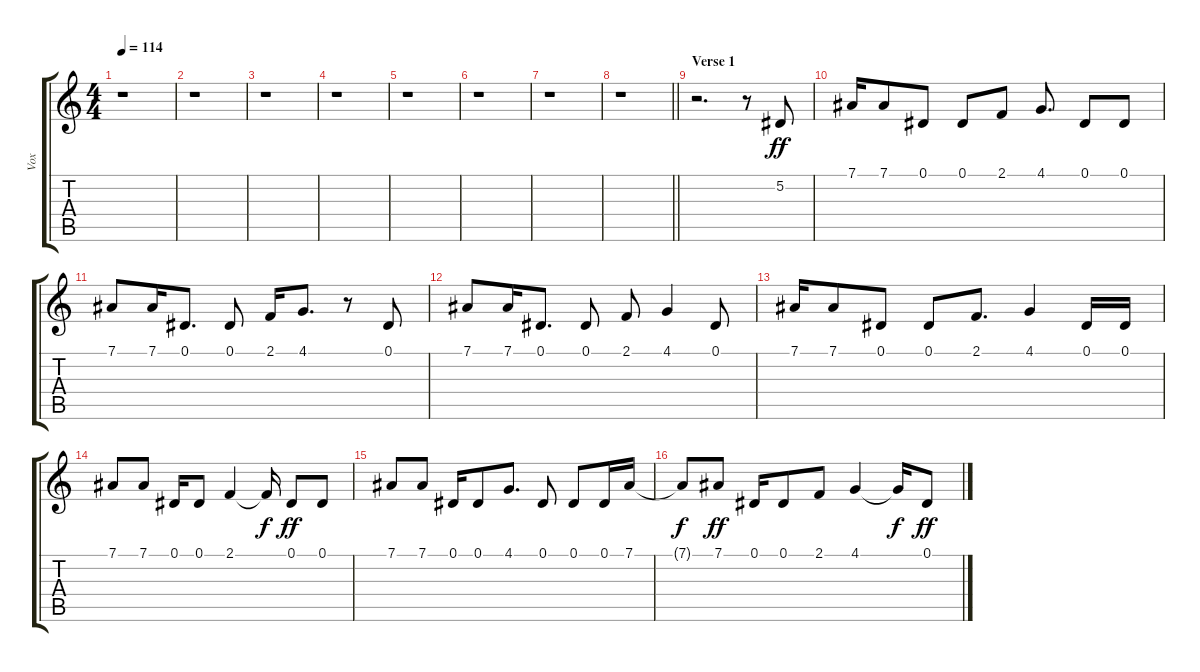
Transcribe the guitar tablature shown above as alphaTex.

\track ("Vox" "Vox") {instrument viola}
\staff {score tabs}
\tuning (Eb4 Bb3 Gb3 Db3 Ab2 Eb2) {hide}
\ts (4 4)
\tempo 114
\clef g2
\ks c
r.1{dy ff instrument viola} |
r.1 |
r.1 |
r.1 |
r.1 |
r.1 |
r.1 |
\barLineRight lightlight
r.1 |
\section ("" "Verse 1")
r.2{d} r.8 5.2.8 |
7.1.16 7.1.8 0.1.8 0.1.8 2.1.8 4.1.8{d} 0.1.8 0.1.8 |
7.1.8 7.1.16 0.1.8{d} 0.1.8 2.1.16 4.1.8{d} r.8 0.1.8 |
7.1.8 7.1.16 0.1.8{d} 0.1.8 2.1.8 4.1.4 0.1.8 |
7.1.16 7.1.8 0.1.8 0.1.8 2.1.8{d} 4.1.4 0.1.16 0.1.16 |
7.1.8 7.1.8 0.1.16 0.1.8 2.1.4 2.1{t}.16{dy f} 0.1.8{dy ff} 0.1.8 |
7.1.8 7.1.8 0.1.16 0.1.8 4.1.8{d} 0.1.8 0.1.8 0.1.16 7.1.16 |
7.1{t}.8{dy f} 7.1.8{dy ff} 0.1.16 0.1.8 2.1.8 4.1.4 4.1{t}.16{dy f} 0.1.8{dy ff}
